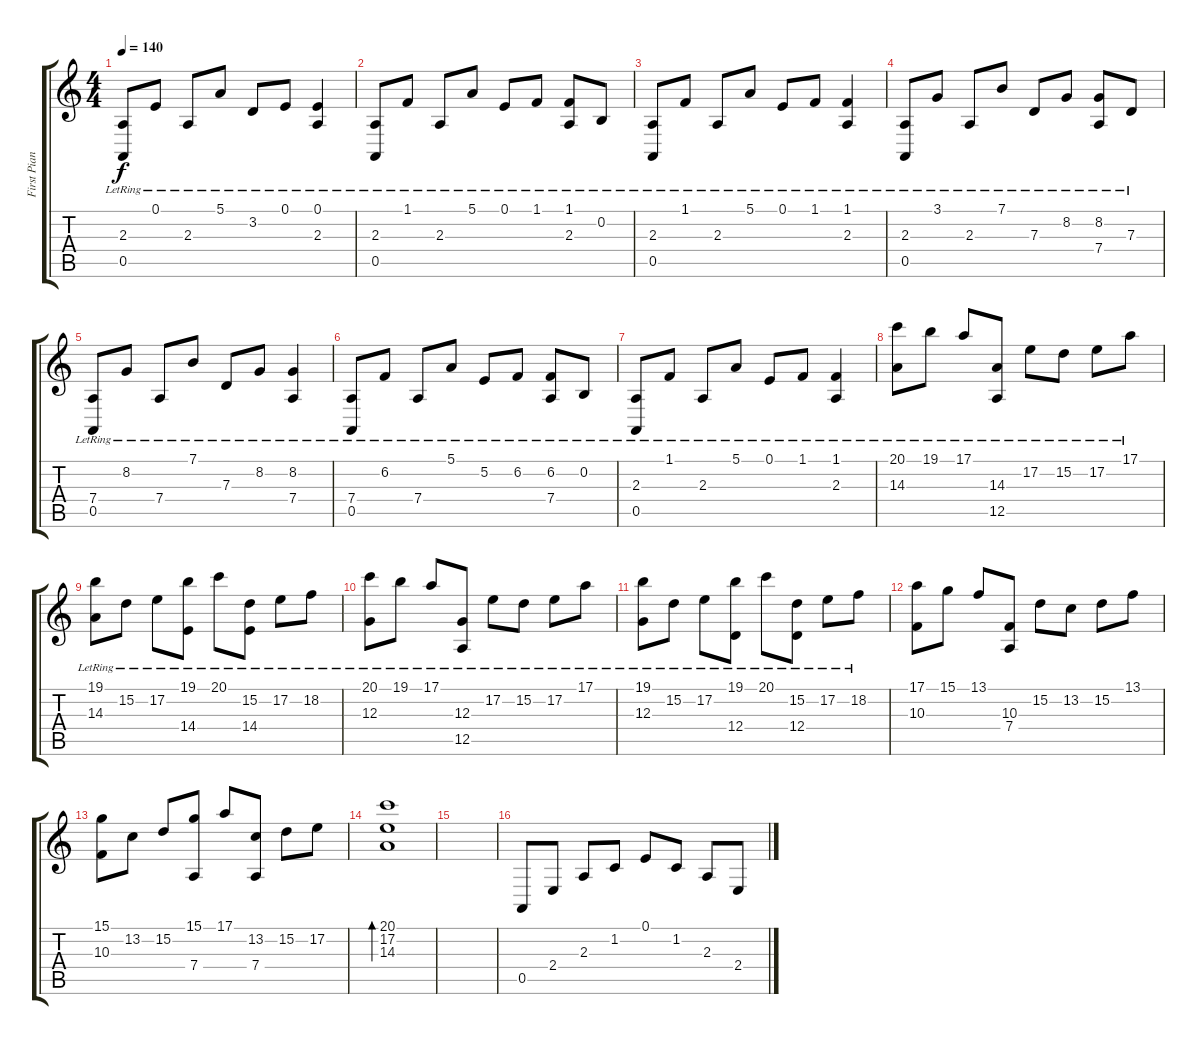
\track ("First Piano" "First Pian") {instrument acousticgrandpiano}
\staff {score tabs}
\tuning (E4 B3 G3 D3 A2 E2) {hide}
\ts (4 4)
\tempo 140
\clef g2
\ks c
(2.3{lr} 0.5{lr}).8{dy f} 0.1{lr}.8 2.3{lr}.8 5.1{lr}.8 3.2{lr}.8 0.1{lr}.8 (0.1{lr} 2.3{lr}).4 |
(2.3{lr} 0.5{lr}).8 1.1{lr}.8 2.3{lr}.8 5.1{lr}.8 0.1{lr}.8 1.1{lr}.8 (1.1{lr} 2.3{lr}).8 0.2{lr}.8 |
(2.3{lr} 0.5{lr}).8 1.1{lr}.8 2.3{lr}.8 5.1{lr}.8 0.1{lr}.8 1.1{lr}.8 (1.1{lr} 2.3{lr}).4 |
(2.3{lr} 0.5{lr}).8 3.1{lr}.8 2.3{lr}.8 7.1{lr}.8 7.3{lr}.8 8.2{lr}.8 (8.2{lr} 7.4{lr}).8 7.3{lr}.8 |
(7.4{lr} 0.5{lr}).8 8.2{lr}.8 7.4{lr}.8 7.1{lr}.8 7.3{lr}.8 8.2{lr}.8 (8.2{lr} 7.4{lr}).4 |
(7.4{lr} 0.5{lr}).8 6.2{lr}.8 7.4{lr}.8 5.1{lr}.8 5.2{lr}.8 6.2{lr}.8 (6.2{lr} 7.4{lr}).8 0.2{lr}.8 |
(2.3{lr} 0.5{lr}).8 1.1{lr}.8 2.3{lr}.8 5.1{lr}.8 0.1{lr}.8 1.1{lr}.8 (1.1{lr} 2.3{lr}).4 |
(20.1{lr} 14.3{lr}).8 19.1{lr}.8 17.1{lr}.8 (14.3{lr} 12.5{lr}).8 17.2{lr}.8 15.2{lr}.8 17.2{lr}.8 17.1{lr}.8 |
(19.1{lr} 14.3{lr}).8 15.2{lr}.8 17.2{lr}.8 (19.1{lr} 14.4{lr}).8 20.1{lr}.8 (15.2{lr} 14.4{lr}).8 17.2{lr}.8 18.2{lr}.8 |
(20.1{lr} 12.3{lr}).8 19.1{lr}.8 17.1{lr}.8 (12.3{lr} 12.5{lr}).8 17.2{lr}.8 15.2{lr}.8 17.2{lr}.8 17.1{lr}.8 |
(19.1{lr} 12.3{lr}).8 15.2{lr}.8 17.2{lr}.8 (19.1{lr} 12.4{lr}).8 20.1{lr}.8 (15.2{lr} 12.4{lr}).8 17.2{lr}.8 18.2{lr}.8 |
(17.1 10.3).8 15.1.8 13.1.8 (10.3 7.4).8 15.2.8 13.2.8 15.2.8 13.1.8 |
(15.1 10.3).8 13.2.8 15.2.8 (15.1 7.4).8 17.1.8 (13.2 7.4).8 15.2.8 17.2.8 |
(20.1 17.2 14.3).1{bd 120} |
|
0.5.8 2.4.8 2.3.8 1.2.8 0.1.8 1.2.8 2.3.8 2.4.8
